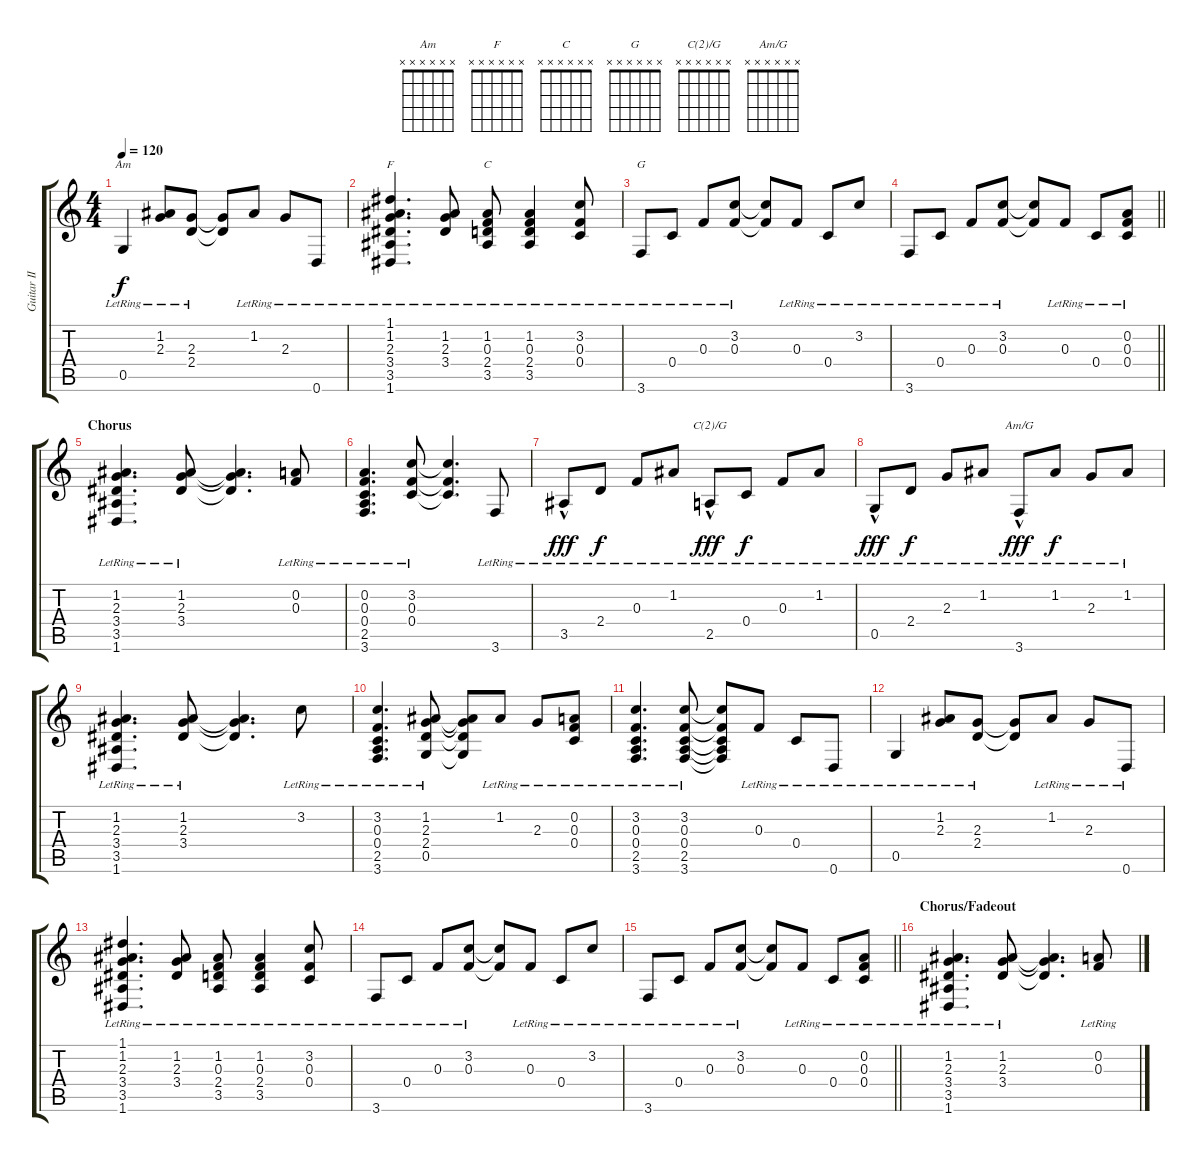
\track ("Guitar II" "Guitar II") {instrument electricguitarjazz}
\staff {score tabs}
\tuning (D4 A3 F3 C3 G2 D2) {hide}
\chord ("Am" x x x x x x)
\chord ("F" x x x x x x)
\chord ("C" x x x x x x)
\chord ("G" x x x x x x)
\chord ("C(2)/G" x x x x x x)
\chord ("Am/G" x x x x x x)
\ts (4 4)
\tempo 120
\clef g2
\ks c
0.5{lr}.4{ch "Am" dy f} (1.2{lr} 2.3{lr}).8 (2.3{lr} 2.4{lr}).8 (2.3{t} 2.4{t}).8 1.2{lr}.8 2.3{lr}.8 0.6{lr}.8 |
(1.1{lr} 1.2{lr} 2.3{lr} 3.4{lr} 3.5{lr} 1.6{lr}).4{d ch "F"} (1.2{lr} 2.3{lr} 3.4{lr}).8 (1.2{lr} 0.3{lr} 2.4{lr} 3.5{lr}).8{ch "C"} (1.2{lr} 0.3{lr} 2.4{lr} 3.5{lr}).4 (3.2{lr} 0.3{lr} 0.4{lr}).8 |
3.6{lr}.8{ch "G"} 0.4{lr}.8 0.3{lr}.8 (3.2{lr} 0.3{lr}).8 (3.2{t} 0.3{t}).8 0.3{lr}.8 0.4{lr}.8 3.2{lr}.8 |
\barLineRight lightlight
3.6{lr}.8 0.4{lr}.8 0.3{lr}.8 (3.2{lr} 0.3{lr}).8 (3.2{t} 0.3{t}).8 0.3{lr}.8 0.4{lr}.8 (0.2{lr} 0.3{lr} 0.4{lr}).8 |
\section ("" "Chorus")
(1.2{lr} 2.3{lr} 3.4{lr} 3.5{lr} 1.6{lr}).4{d} (1.2{lr} 2.3{lr} 3.4{lr}).8 (1.2{t} 2.3{t} 3.4{t}).4{d} (0.2{lr} 0.3{lr}).8 |
(0.2{lr} 0.3{lr} 0.4{lr} 2.5{lr} 3.6{lr}).4{d} (3.2{lr} 0.3{lr} 0.4{lr}).8 (3.2{t} 0.3{t} 0.4{t}).4{d} 3.6{lr}.8 |
3.5{hac lr}.8{dy fff} 2.4{lr}.8{dy f} 0.3{lr}.8 1.2{lr}.8 2.5{hac lr}.8{ch "C(2)/G" dy fff} 0.4{lr}.8{dy f} 0.3{lr}.8 1.2{lr}.8 |
0.5{hac lr}.8{dy fff} 2.4{lr}.8{dy f} 2.3{lr}.8 1.2{lr}.8 3.6{hac lr}.8{ch "Am/G" dy fff} 1.2{lr}.8{dy f} 2.3{lr}.8 1.2{lr}.8 |
(1.2{lr} 2.3{lr} 3.4{lr} 3.5{lr} 1.6{lr}).4{d} (1.2{lr} 2.3{lr} 3.4{lr}).8 (1.2{t} 2.3{t} 3.4{t}).4{d} 3.2{lr}.8 |
(3.2{lr} 0.3{lr} 0.4{lr} 2.5{lr} 3.6{lr}).4{d} (1.2{lr} 2.3{lr} 2.4{lr} 0.5{lr}).8 (1.2{t} 2.3{t} 2.4{t} 0.5{t}).8 1.2{lr}.8 2.3{lr}.8 (0.2{lr} 0.3{lr} 0.4{lr}).8 |
(3.2{lr} 0.3{lr} 0.4{lr} 2.5{lr} 3.6{lr}).4{d} (3.2{lr} 0.3{lr} 0.4{lr} 2.5{lr} 3.6{lr}).8 (3.2{t} 0.3{t} 0.4{t} 2.5{t} 3.6{t}).8 0.3{lr}.8 0.4{lr}.8 0.6{lr}.8 |
0.5{lr}.4 (1.2{lr} 2.3{lr}).8 (2.3{lr} 2.4{lr}).8 (2.3{t} 2.4{t}).8 1.2{lr}.8 2.3{lr}.8 0.6{lr}.8 |
(1.1{lr} 1.2{lr} 2.3{lr} 3.4{lr} 3.5{lr} 1.6{lr}).4{d} (1.2{lr} 2.3{lr} 3.4{lr}).8 (1.2{lr} 0.3{lr} 2.4{lr} 3.5{lr}).8 (1.2{lr} 0.3{lr} 2.4{lr} 3.5{lr}).4 (3.2{lr} 0.3{lr} 0.4{lr}).8 |
3.6{lr}.8 0.4{lr}.8 0.3{lr}.8 (3.2{lr} 0.3{lr}).8 (3.2{t} 0.3{t}).8 0.3{lr}.8 0.4{lr}.8 3.2{lr}.8 |
\barLineRight lightlight
3.6{lr}.8 0.4{lr}.8 0.3{lr}.8 (3.2{lr} 0.3{lr}).8 (3.2{t} 0.3{t}).8 0.3{lr}.8 0.4{lr}.8 (0.2{lr} 0.3{lr} 0.4{lr}).8 |
\section ("" "Chorus/Fadeout")
(1.2{lr} 2.3{lr} 3.4{lr} 3.5{lr} 1.6{lr}).4{d} (1.2{lr} 2.3{lr} 3.4{lr}).8 (1.2{t} 2.3{t} 3.4{t}).4{d} (0.2{lr} 0.3{lr}).8
